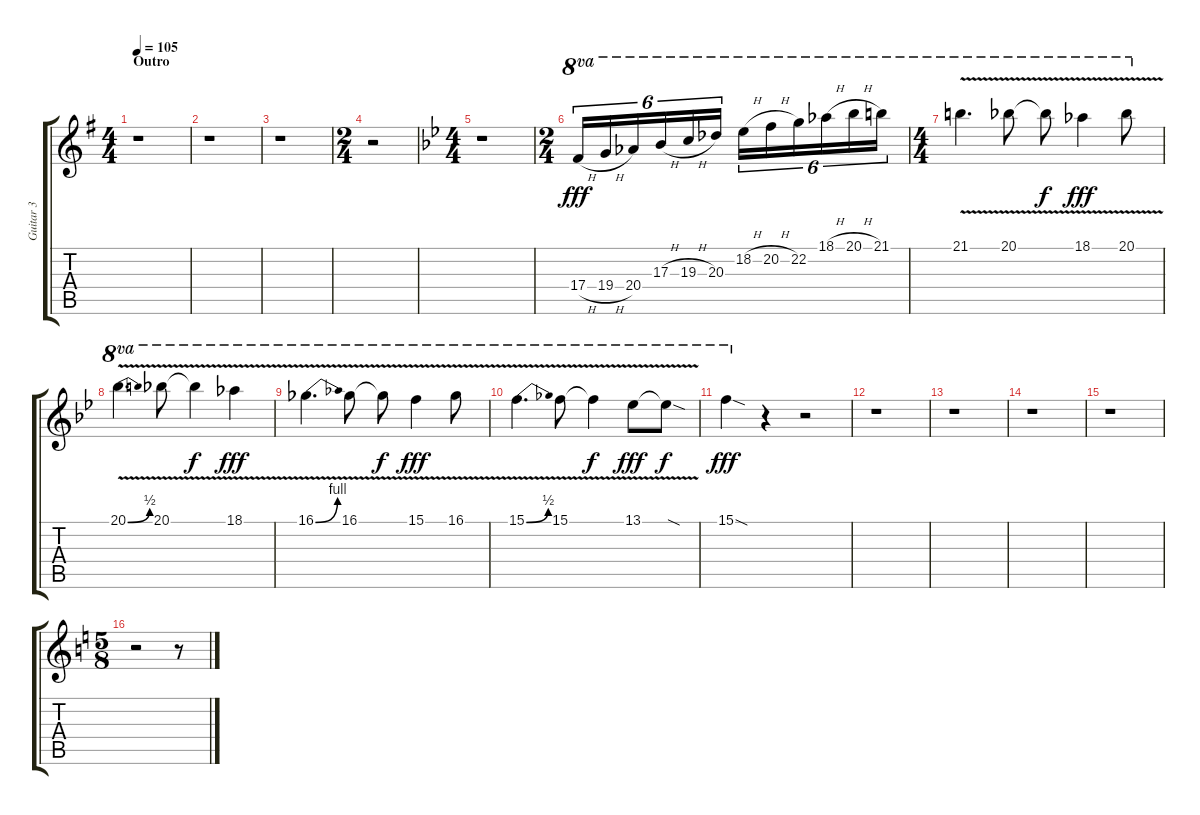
\track ("Guitar 3" "Guitar 3") {instrument distortionguitar}
\staff {score tabs}
\tuning (D4 A3 F3 C3 G2 D2) {hide}
\ts (4 4)
\section ("" "Outro")
\tempo 105
\clef g2
\ks eminor
r.1{dy fff} |
r.1 |
r.1 |
\ts (2 4)
r.2 |
\ts (4 4)
\ks gminor
r.1 |
\ts (2 4)
17.4{h}.16{tu (6 4) ot 8va} 19.4{h}.16{tu (6 4) ot 8va} 20.4.16{tu (6 4) ot 8va} 17.3{h}.16{tu (6 4) ot 8va} 19.3{h}.16{tu (6 4) ot 8va} 20.3.16{tu (6 4) ot 8va} 18.2{h}.16{tu (6 4) ot 8va} 20.2{h}.16{tu (6 4) ot 8va} 22.2.16{tu (6 4) ot 8va} 18.1{h}.16{tu (6 4) ot 8va} 20.1{h}.16{tu (6 4) ot 8va} 21.1.16{tu (6 4) ot 8va} |
\ts (4 4)
21.1{v}.4{d ot 8va} 20.1{v}.8{ot 8va} 20.1{t}.8{ot 8va dy f} 18.1{v}.4{ot 8va dy fff} 20.1{v}.8{ot 8va} |
20.1{be (bend 0 0 60 2) v}.4{d ot 8va} 20.1{v}.8{ot 8va} 20.1{t}.4{ot 8va dy f} 18.1{v}.4{ot 8va dy fff} |
16.1{be (bend 0 0 60 4) v}.4{d ot 8va} 16.1{v}.8{ot 8va} 16.1{t}.8{ot 8va dy f} 15.1{v}.4{ot 8va dy fff} 16.1{v}.8{ot 8va} |
15.1{be (bend 0 0 60 2) v}.4{d ot 8va} 15.1{v}.8{ot 8va} 15.1{t}.4{ot 8va dy f} 13.1{v}.8{ot 8va dy fff} 13.1{sod t}.8{ot 8va dy f} |
15.1{sod}.4{ot 8va dy fff} r.4 r.2 |
r.1 |
r.1 |
r.1 |
r.1 |
\ts (5 8)
\ks aminor
r.2 r.8
